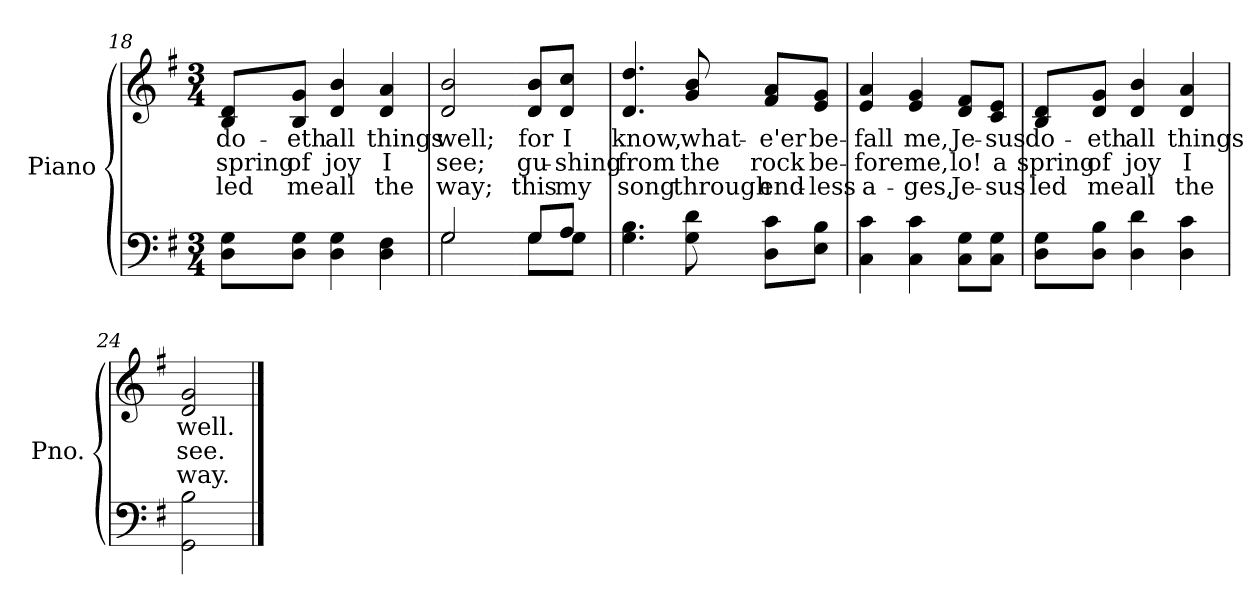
**kern	**kern	**text	**text	**text
*part2	*part1	*part1	*part1	*part1
*staff2	*staff1	*staff1	*staff1	*staff1
*I"Piano	*I"Piano	*	*	*
*I'Pno.	*I'Pno.	*	*	*
*clefF4	*clefG2	*	*	*
*k[f#]	*k[f#]	*	*	*
*G:	*G:	*	*	*
*M3/4	*M3/4	*	*	*
=18	=18	=18	=18	=18
!	!	!LO:LY:b:color=#000000	!LO:LY:b:color=#000000	!LO:LY:b:color=#000000
8Di\ 8Gi\L	8Bi/ 8di/L	do-	spring	led
!	!	!LO:LY:b:color=#000000	!LO:LY:b:color=#000000	!LO:LY:b:color=#000000
8Di\ 8Gi\J	8Bi/ 8gi/J	-eth	of	me
!	!	!LO:LY:b:color=#000000	!LO:LY:b:color=#000000	!LO:LY:b:color=#000000
4Di\ 4Gi	4di/ 4bi	all	joy	all
!	!	!LO:LY:b:color=#000000	!LO:LY:b:color=#000000	!LO:LY:b:color=#000000
4Di\ 4F#i	4di/ 4ai	things	I	the
=19	=19	=19	=19	=19
*^	*	*	*	*
!	!	!	!LO:LY:b:color=#000000	!LO:LY:b:color=#000000	!LO:LY:b:color=#000000
2Gi/	2Gi\	2di/ 2bi	well;	see;	way;
!!LO:PB:g=z
=20-	=20-	=20-	=20-	=20-	=20-
!	!	!	!LO:LY:b:color=#000000	!LO:LY:b:color=#000000	!LO:LY:b:color=#000000
8Gi/L	8Gi\L	8di/ 8bi/L	for	gu-	this
!	!	!	!LO:LY:b:color=#000000	!LO:LY:b:color=#000000	!LO:LY:b:color=#000000
8Ai/J	8Gi\J	8di/ 8cci/J	I	-shing	my
*v	*v	*	*	*	*
=21	=21	=21	=21	=21
*^	*	*	*	*
!	!	!	!LO:LY:b:color=#000000	!LO:LY:b:color=#000000	!LO:LY:b:color=#000000
*v	*v	*	*	*	*
4.Gi\ 4.Bi	4.di/ 4.ddi	know,	from	song
!	!	!LO:LY:b:color=#000000	!LO:LY:b:color=#000000	!LO:LY:b:color=#000000
8Gi\ 8di	8gi/ 8bi	what-	the	through
!	!	!LO:LY:b:color=#000000	!LO:LY:b:color=#000000	!LO:LY:b:color=#000000
8Di\ 8ci\L	8f#i/ 8ai/L	-e'er	rock	end-
!	!	!LO:LY:b:color=#000000	!LO:LY:b:color=#000000	!LO:LY:b:color=#000000
8Ei\ 8Bi\J	8ei/ 8gi/J	be-	be-	-less
=22	=22	=22	=22	=22
!	!	!LO:LY:b:color=#000000	!LO:LY:b:color=#000000	!LO:LY:b:color=#000000
4Ci\ 4ci	4ei/ 4ai	-fall	-fore	a-
!	!	!LO:LY:b:color=#000000	!LO:LY:b:color=#000000	!LO:LY:b:color=#000000
4Ci\ 4ci	4ei/ 4gi	me,	me,	-ges,
!	!	!LO:LY:b:color=#000000	!LO:LY:b:color=#000000	!LO:LY:b:color=#000000
8Ci\ 8Gi\L	8di/ 8f#i/L	Je-	lo!	Je-
!	!	!LO:LY:b:color=#000000	!LO:LY:b:color=#000000	!LO:LY:b:color=#000000
8Ci\ 8Gi\J	8ci/ 8ei/J	-sus	a	-sus
=23	=23	=23	=23	=23
!	!	!LO:LY:b:color=#000000	!LO:LY:b:color=#000000	!LO:LY:b:color=#000000
8Di\ 8Gi\L	8Bi/ 8di/L	do-	spring	led
!	!	!LO:LY:b:color=#000000	!LO:LY:b:color=#000000	!LO:LY:b:color=#000000
8Di\ 8Bi\J	8di/ 8gi/J	-eth	of	me
!	!	!LO:LY:b:color=#000000	!LO:LY:b:color=#000000	!LO:LY:b:color=#000000
4Di\ 4di	4di/ 4bi	all	joy	all
!	!	!LO:LY:b:color=#000000	!LO:LY:b:color=#000000	!LO:LY:b:color=#000000
4Di\ 4ci	4di/ 4ai	things	I	the
=24	=24	=24	=24	=24
!	!	!LO:LY:b:color=#000000	!LO:LY:b:color=#000000	!LO:LY:b:color=#000000
2GGi\ 2Bi	2di/ 2gi	well.	see.	way.
==	==	==	==	==
*-	*-	*-	*-	*-
